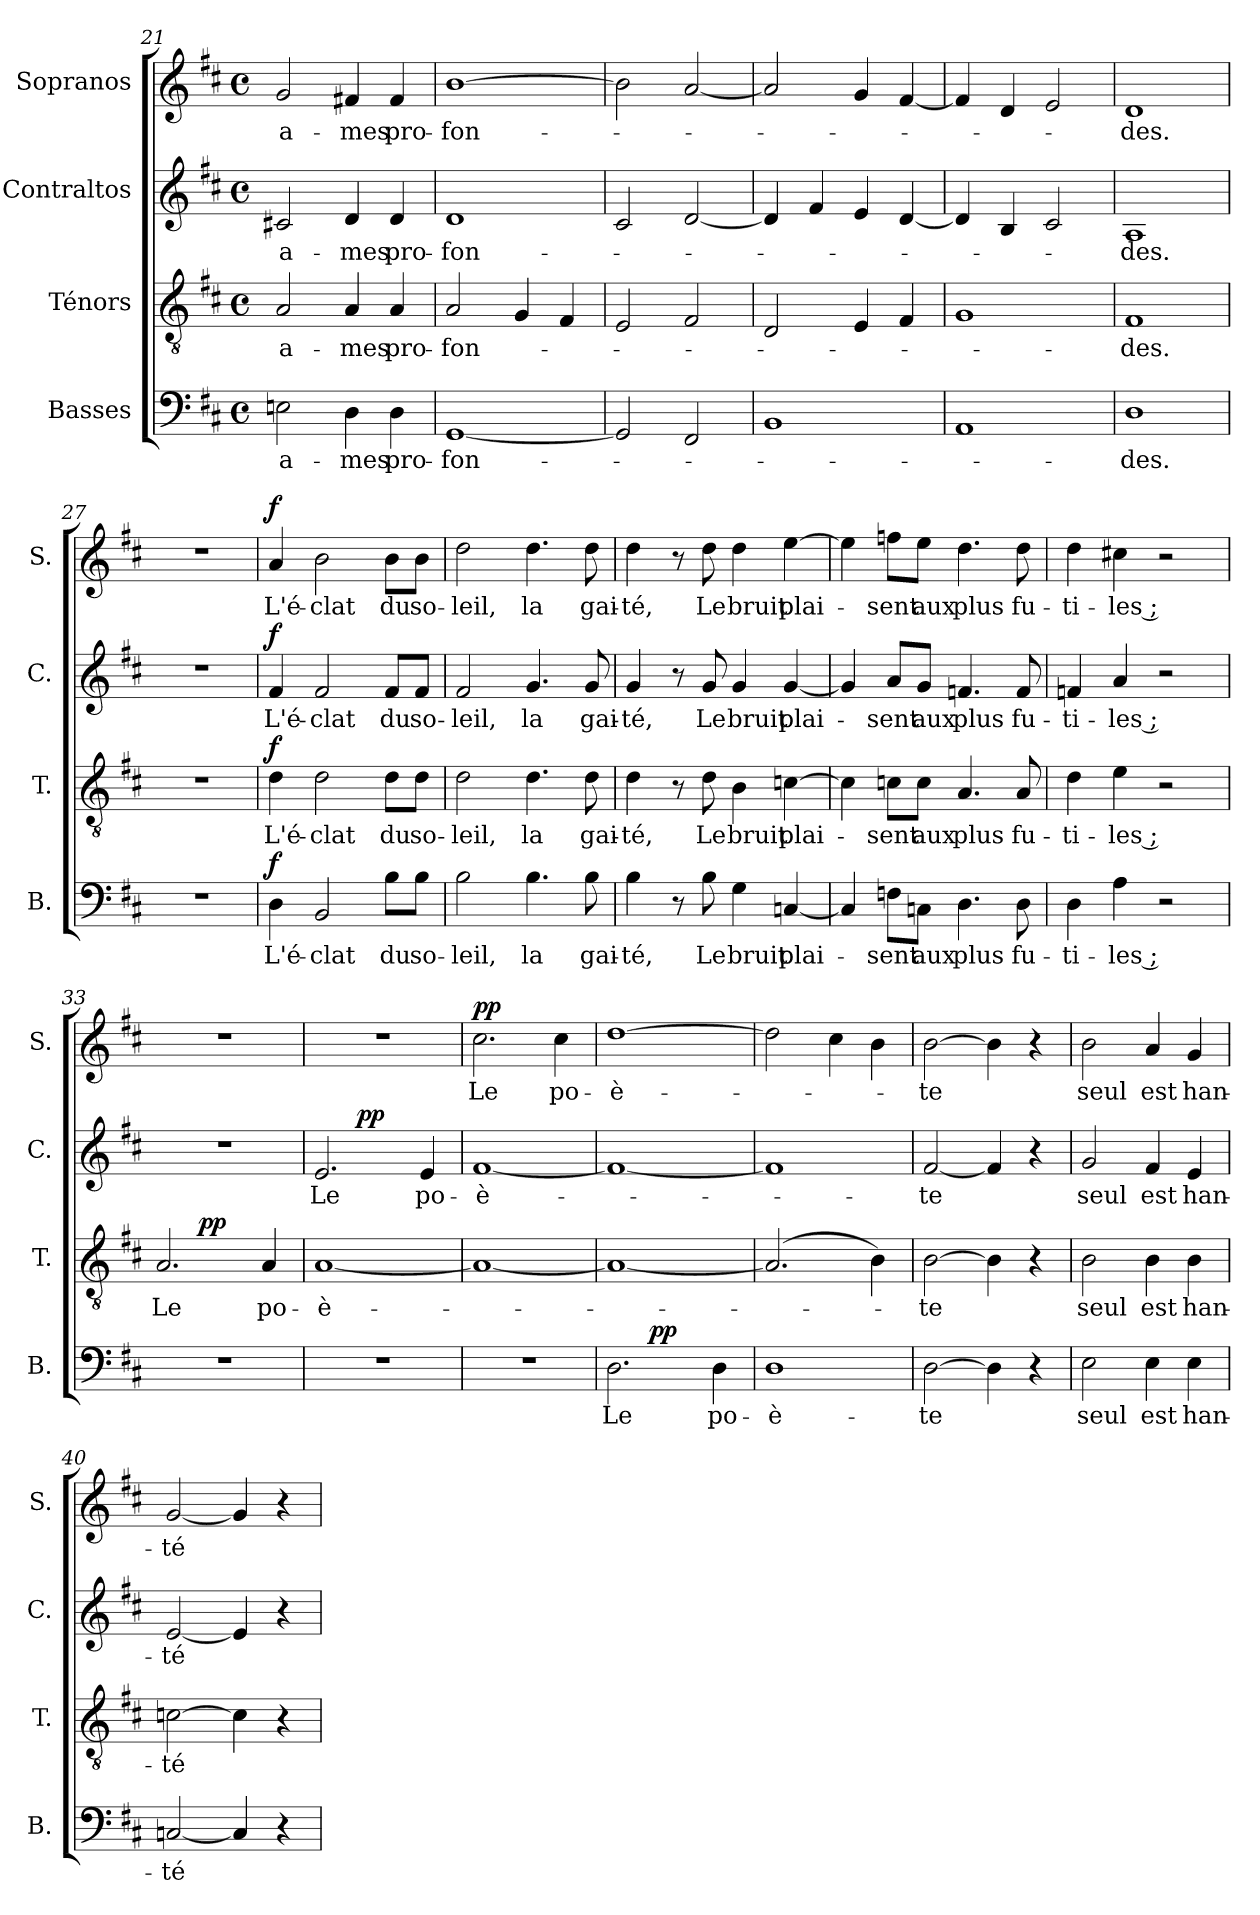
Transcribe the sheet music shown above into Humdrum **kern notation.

**kern	**text	**dynam	**kern	**text	**dynam	**kern	**text	**dynam	**kern	**text	**dynam
*part4	*part4	*part4	*part3	*part3	*part3	*part2	*part2	*part2	*part1	*part1	*part1
*staff4	*staff4	*staff4	*staff3	*staff3	*staff3	*staff2	*staff2	*staff2	*staff1	*staff1	*staff1
*I"Basses	*	*	*I"Ténors	*	*	*I"Contraltos	*	*	*I"Sopranos	*	*
*I'B.	*	*	*I'T.	*	*	*I'C.	*	*	*I'S.	*	*
*clefF4	*	*	*clefGv2	*	*	*clefG2	*	*	*clefG2	*	*
*k[f#c#]	*	*	*k[f#c#]	*	*	*k[f#c#]	*	*	*k[f#c#]	*	*
*D:	*	*	*D:	*	*	*D:	*	*	*D:	*	*
*M4/4	*	*	*M4/4	*	*	*M4/4	*	*	*M4/4	*	*
*met(c)	*	*	*met(c)	*	*	*met(c)	*	*	*met(c)	*	*
=21	=21	=21	=21	=21	=21	=21	=21	=21	=21	=21	=21
!	!LO:LY:b	!	!	!LO:LY:b	!	!	!LO:LY:b	!	!	!LO:LY:b	!
2En\	a-	.	2A/	a-	.	2c#X/	a-	.	2g/	a-	.
!	!LO:LY:b	!	!	!LO:LY:b	!	!	!LO:LY:b	!	!	!LO:LY:b	!
4D\	-mes	.	4A/	-mes	.	4d/	-mes	.	4f#X/	-mes	.
!	!LO:LY:b	!	!	!LO:LY:b	!	!	!LO:LY:b	!	!	!LO:LY:b	!
4D\	pro-	.	4A/	pro-	.	4d/	pro-	.	4f#/	pro-	.
=22	=22	=22	=22	=22	=22	=22	=22	=22	=22	=22	=22
!	!LO:LY:b	!	!	!LO:LY:b	!	!	!LO:LY:b	!	!	!LO:LY:b	!
[1GG	-fon-	.	2A/	-fon-	.	1d	-fon-	.	[1b	-fon-	.
.	.	.	4G/	.	.	.	.	.	.	.	.
.	.	.	4F#/	.	.	.	.	.	.	.	.
=23	=23	=23	=23	=23	=23	=23	=23	=23	=23	=23	=23
2GG/]	.	.	2E/	.	.	2c#/	.	.	2b\]	.	.
2FF#/	.	.	2F#/	.	.	[2d/	.	.	[2a/	.	.
=24	=24	=24	=24	=24	=24	=24	=24	=24	=24	=24	=24
1BB	.	.	2D/	.	.	4d/]	.	.	2a/]	.	.
.	.	.	.	.	.	4f#/	.	.	.	.	.
.	.	.	4E/	.	.	4e/	.	.	4g/	.	.
.	.	.	4F#/	.	.	[4d/	.	.	[4f#/	.	.
=25	=25	=25	=25	=25	=25	=25	=25	=25	=25	=25	=25
1AA	.	.	1G	.	.	4d/]	.	.	4f#/]	.	.
.	.	.	.	.	.	4B/	.	.	4d/	.	.
.	.	.	.	.	.	2c#/	.	.	2e/	.	.
=26	=26	=26	=26	=26	=26	=26	=26	=26	=26	=26	=26
!	!LO:LY:b	!	!	!LO:LY:b	!	!	!LO:LY:b	!	!	!LO:LY:b	!
1D	-des.	.	1F#	-des.	.	1A	-des.	.	1d	-des.	.
=27	=27	=27	=27	=27	=27	=27	=27	=27	=27	=27	=27
1r	.	.	1r	.	.	1r	.	.	1r	.	.
!!LO:PB:g=z
=28	=28	=28	=28	=28	=28	=28	=28	=28	=28	=28	=28
!	!LO:LY:b	!LO:DY:a	!	!LO:LY:b	!LO:DY:a	!	!LO:LY:b	!LO:DY:a	!	!LO:LY:b	!LO:DY:a
4D\	L'é-	f	4d\	L'é-	f	4f#/	L'é-	f	4a/	L'é-	f
!	!LO:LY:b	!	!	!LO:LY:b	!	!	!LO:LY:b	!	!	!LO:LY:b	!
2BB/	-clat	.	2d\	-clat	.	2f#/	-clat	.	2b\	-clat	.
!	!LO:LY:b	!	!	!LO:LY:b	!	!	!LO:LY:b	!	!	!LO:LY:b	!
8B\L	du	.	8d\L	du	.	8f#/L	du	.	8b\L	du	.
!	!LO:LY:b	!	!	!LO:LY:b	!	!	!LO:LY:b	!	!	!LO:LY:b	!
8B\J	so-	.	8d\J	so-	.	8f#/J	so-	.	8b\J	so-	.
=29	=29	=29	=29	=29	=29	=29	=29	=29	=29	=29	=29
!	!LO:LY:b	!	!	!LO:LY:b	!	!	!LO:LY:b	!	!	!LO:LY:b	!
2B\	-leil,	.	2d\	-leil,	.	2f#/	-leil,	.	2dd\	-leil,	.
!	!LO:LY:b	!	!	!LO:LY:b	!	!	!LO:LY:b	!	!	!LO:LY:b	!
4.B\	la	.	4.d\	la	.	4.g/	la	.	4.dd\	la	.
!	!LO:LY:b	!	!	!LO:LY:b	!	!	!LO:LY:b	!	!	!LO:LY:b	!
8B\	gai-	.	8d\	gai-	.	8g/	gai-	.	8dd\	gai-	.
=30	=30	=30	=30	=30	=30	=30	=30	=30	=30	=30	=30
!	!LO:LY:b	!	!	!LO:LY:b	!	!	!LO:LY:b	!	!	!LO:LY:b	!
4B\	-té,	.	4d\	-té,	.	4g/	-té,	.	4dd\	-té,	.
8r	.	.	8r	.	.	8r	.	.	8r	.	.
!	!LO:LY:b	!	!	!LO:LY:b	!	!	!LO:LY:b	!	!	!LO:LY:b	!
8B\	Le	.	8d\	Le	.	8g/	Le	.	8dd\	Le	.
!	!LO:LY:b	!	!	!LO:LY:b	!	!	!LO:LY:b	!	!	!LO:LY:b	!
4G\	bruit	.	4B\	bruit	.	4g/	bruit	.	4dd\	bruit	.
!	!LO:LY:b	!	!	!LO:LY:b	!	!	!LO:LY:b	!	!	!LO:LY:b	!
[4Cn/	plai-	.	[4cn\	plai-	.	[4g/	plai-	.	[4ee\	plai-	.
=31	=31	=31	=31	=31	=31	=31	=31	=31	=31	=31	=31
4C/]	.	.	4c\]	.	.	4g/]	.	.	4ee\]	.	.
!	!LO:LY:b	!	!	!LO:LY:b	!	!	!LO:LY:b	!	!	!LO:LY:b	!
8Fn\L	-sent	.	8cn\L	-sent	.	8a/L	-sent	.	8ffn\L	-sent	.
!	!LO:LY:b	!	!	!LO:LY:b	!	!	!LO:LY:b	!	!	!LO:LY:b	!
8Cn\J	aux	.	8c\J	aux	.	8g/J	aux	.	8ee\J	aux	.
!	!LO:LY:b	!	!	!LO:LY:b	!	!	!LO:LY:b	!	!	!LO:LY:b	!
4.D\	plus	.	4.A/	plus	.	4.fn/	plus	.	4.dd\	plus	.
!	!LO:LY:b	!	!	!LO:LY:b	!	!	!LO:LY:b	!	!	!LO:LY:b	!
8D\	fu-	.	8A/	fu-	.	8f/	fu-	.	8dd\	fu-	.
=32	=32	=32	=32	=32	=32	=32	=32	=32	=32	=32	=32
!	!LO:LY:b	!	!	!LO:LY:b	!	!	!LO:LY:b	!	!	!LO:LY:b	!
4D\	-ti-	.	4d\	-ti-	.	4fn/	-ti-	.	4dd\	-ti-	.
!	!LO:LY:b	!	!	!LO:LY:b	!	!	!LO:LY:b	!	!	!LO:LY:b	!
4A\	-les ;	.	4e\	-les ;	.	4a/	-les ;	.	4cc#X\	-les ;	.
2r	.	.	2r	.	.	2r	.	.	2r	.	.
!!LO:LB:g=z
=33	=33	=33	=33	=33	=33	=33	=33	=33	=33	=33	=33
!	!	!	!	!LO:LY:b	!	!	!	!	!	!	!
*	*	*	*^	*	*	*	*	*	*	*	*
1r	.	.	2.A/	4ryy	Le	.	1r	.	.	1r	.	.
!	!	!	!	!	!	!LO:DY:a	!	!	!	!	!	!
.	.	.	.	2.ryy	.	pp	.	.	.	.	.	.
!	!	!	!	!	!LO:LY:b	!	!	!	!	!	!	!
.	.	.	4A/	.	po-	.	.	.	.	.	.	.
=34	=34	=34	=34	=34	=34	=34	=34	=34	=34	=34	=34	=34
!	!	!	!	!	!LO:LY:b	!	!	!LO:LY:b	!	!	!	!
*	*	*	*v	*v	*	*	*^	*	*	*	*	*
1r	.	.	[1A	-è-	.	2.e/	4ryy	Le	.	1r	.	.
!	!	!	!	!	!	!	!	!	!LO:DY:a	!	!	!
.	.	.	.	.	.	.	2.ryy	.	pp	.	.	.
!	!	!	!	!	!	!	!	!LO:LY:b	!	!	!	!
.	.	.	.	.	.	4e/	.	po-	.	.	.	.
=35	=35	=35	=35	=35	=35	=35	=35	=35	=35	=35	=35	=35
!	!	!	!	!	!	!	!	!LO:LY:b	!	!	!LO:LY:b	!LO:DY:a
*	*	*	*	*	*	*v	*v	*	*	*	*	*
1r	.	.	1A_	.	.	[1f#	-è-	.	2.cc#\	Le	pp
!	!	!	!	!	!	!	!	!	!	!LO:LY:b	!
.	.	.	.	.	.	.	.	.	4cc#\	po-	.
=36	=36	=36	=36	=36	=36	=36	=36	=36	=36	=36	=36
!	!LO:LY:b	!	!	!	!	!	!	!	!	!LO:LY:b	!
*^	*	*	*	*	*	*	*	*	*	*	*
2.D\	4ryy	Le	.	1A_	.	.	1f#_	.	.	[1dd	-è-	.
!	!	!	!LO:DY:a	!	!	!	!	!	!	!	!	!
.	2.ryy	.	pp	.	.	.	.	.	.	.	.	.
!	!	!LO:LY:b	!	!	!	!	!	!	!	!	!	!
4D\	.	po-	.	.	.	.	.	.	.	.	.	.
=37	=37	=37	=37	=37	=37	=37	=37	=37	=37	=37	=37	=37
!	!	!LO:LY:b	!	!	!	!	!	!	!	!	!	!
*v	*v	*	*	*	*	*	*	*	*	*	*	*
1D	-è-	.	(2.A/]	.	.	1f#]	.	.	2dd\]	.	.
.	.	.	.	.	.	.	.	.	4cc#\	.	.
.	.	.	4B\)	.	.	.	.	.	4b\	.	.
=38	=38	=38	=38	=38	=38	=38	=38	=38	=38	=38	=38
!	!LO:LY:b	!	!	!LO:LY:b	!	!	!LO:LY:b	!	!	!LO:LY:b	!
[2D\	-te	.	[2B\	-te	.	[2f#/	-te	.	[2b\	-te	.
4D\]	.	.	4B\]	.	.	4f#/]	.	.	4b\]	.	.
4r	.	.	4r	.	.	4r	.	.	4r	.	.
=39	=39	=39	=39	=39	=39	=39	=39	=39	=39	=39	=39
!	!LO:LY:b	!	!	!LO:LY:b	!	!	!LO:LY:b	!	!	!LO:LY:b	!
2E\	seul	.	2B\	seul	.	2g/	seul	.	2b\	seul	.
!	!LO:LY:b	!	!	!LO:LY:b	!	!	!LO:LY:b	!	!	!LO:LY:b	!
4E\	est	.	4B\	est	.	4f#/	est	.	4a/	est	.
!	!LO:LY:b	!	!	!LO:LY:b	!	!	!LO:LY:b	!	!	!LO:LY:b	!
4E\	han-	.	4B\	han-	.	4e/	han-	.	4g/	han-	.
=40	=40	=40	=40	=40	=40	=40	=40	=40	=40	=40	=40
!	!LO:LY:b	!	!	!LO:LY:b	!	!	!LO:LY:b	!	!	!LO:LY:b	!
[2Cn/	-té	.	[2cn\	-té	.	[2e/	-té	.	[2g/	-té	.
4C/]	.	.	4c\]	.	.	4e/]	.	.	4g/]	.	.
4r	.	.	4r	.	.	4r	.	.	4r	.	.
=	=	=	=	=	=	=	=	=	=	=	=
*-	*-	*-	*-	*-	*-	*-	*-	*-	*-	*-	*-
